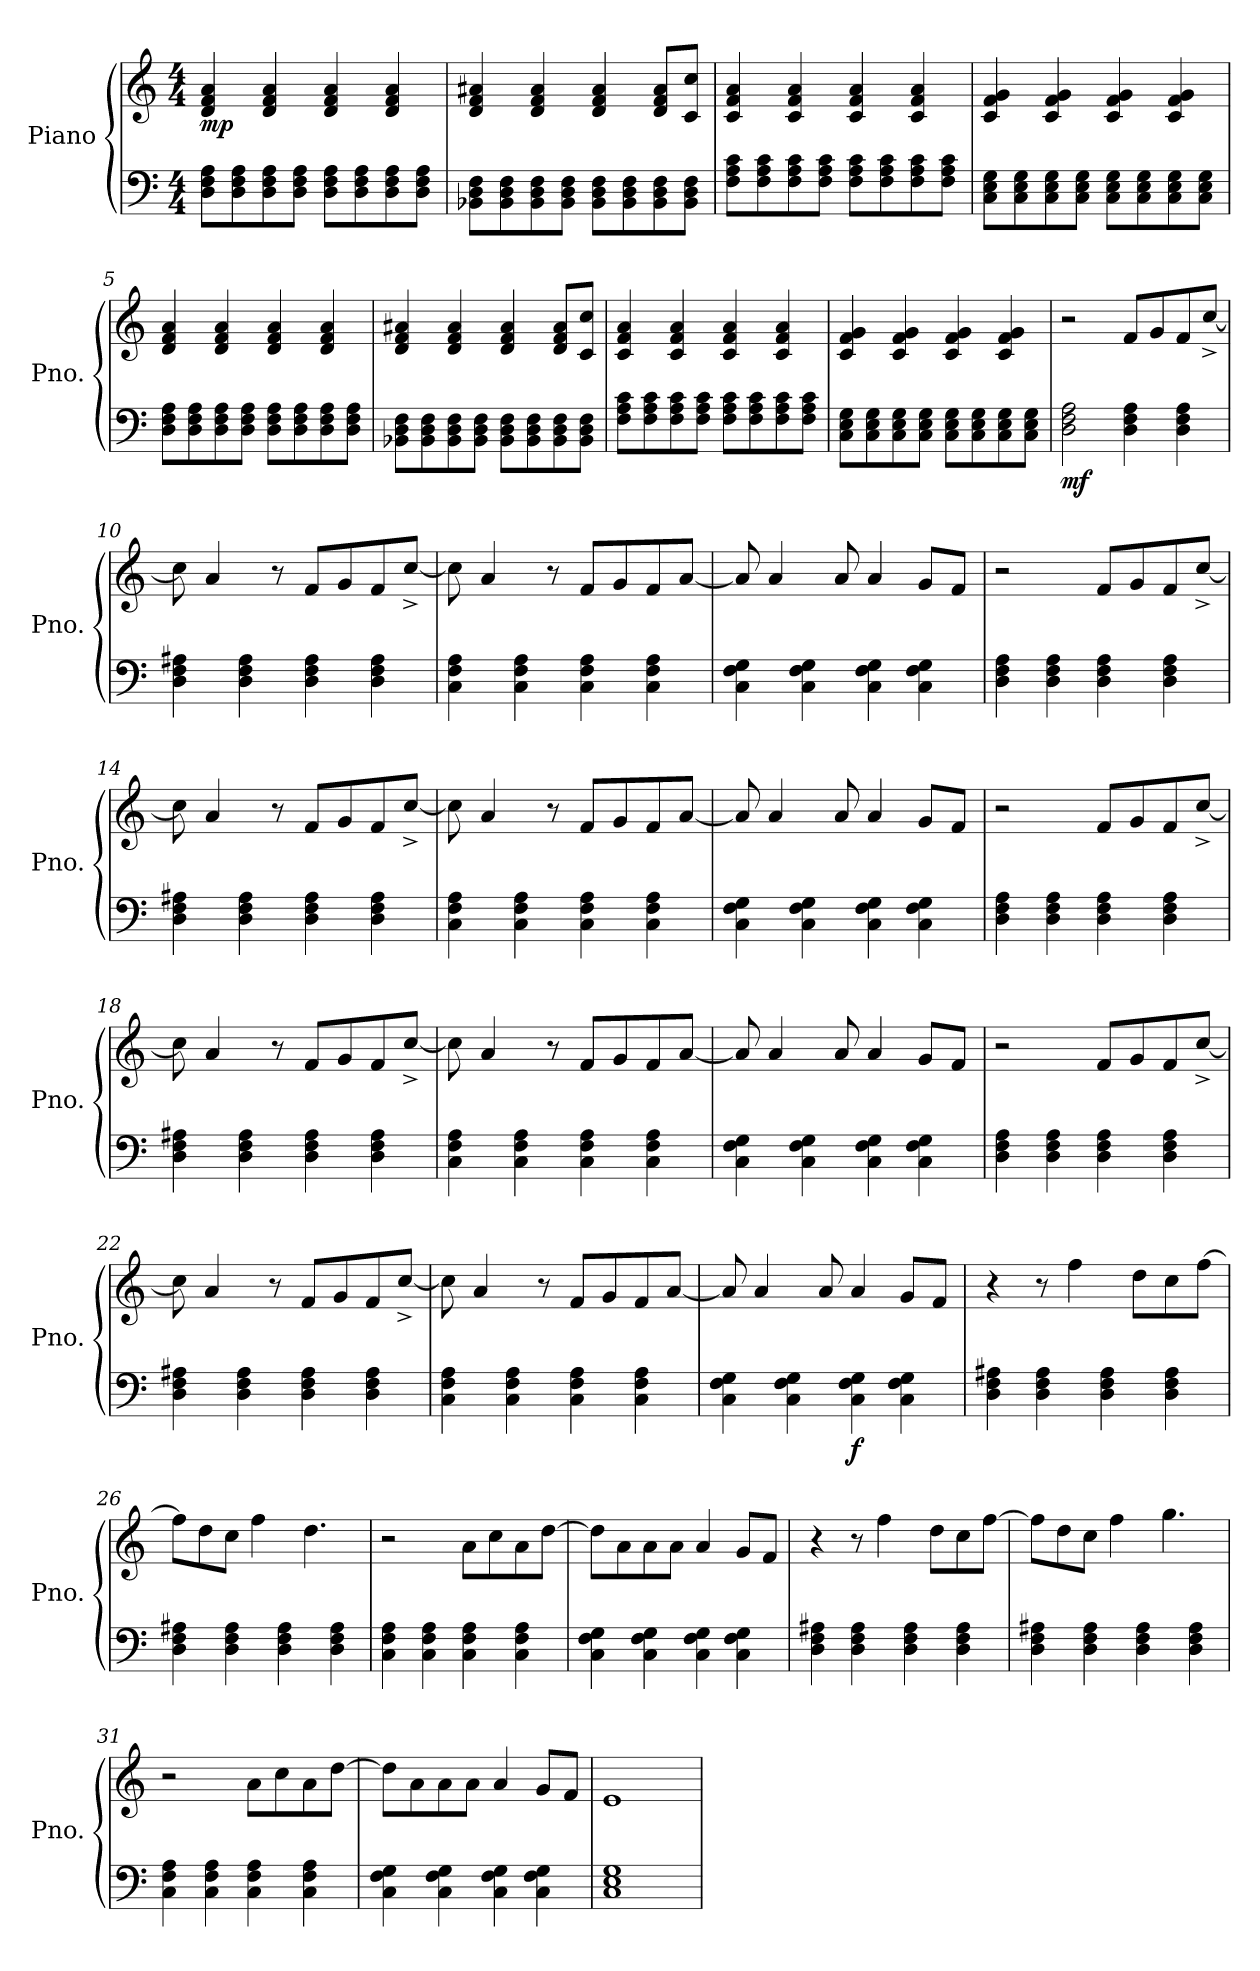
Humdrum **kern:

**kern	**kern	**dynam
*part1	*part1	*part1
*staff2	*staff1	*staff1/2
*I"Piano	*	*
*I'Pno.	*	*
*clefF4	*clefG2	*
*k[]	*k[]	*
*M4/4	*M4/4	*
*MM75	*MM75	*
=1	=1	=1
!	!	!LO:DY:b
8D\ 8F\ 8A\L	4d/ 4f/ 4a/	mp
8D\ 8F\ 8A\	.	.
8D\ 8F\ 8A\	4d/ 4f/ 4a/	.
8D\ 8F\ 8A\J	.	.
8D\ 8F\ 8A\L	4d/ 4f/ 4a/	.
8D\ 8F\ 8A\	.	.
8D\ 8F\ 8A\	4d/ 4f/ 4a/	.
8D\ 8F\ 8A\J	.	.
=2	=2	=2
8BB-X\ 8D\ 8F\L	4d/ 4f/ 4a#X/	.
8BB-\ 8D\ 8F\	.	.
8BB-\ 8D\ 8F\	4d/ 4f/ 4a#/	.
8BB-\ 8D\ 8F\J	.	.
8BB-\ 8D\ 8F\L	4d/ 4f/ 4a#/	.
8BB-\ 8D\ 8F\	.	.
8BB-\ 8D\ 8F\	8d/ 8f/ 8a#/L	.
8BB-\ 8D\ 8F\J	8c/ 8cc/J	.
=3	=3	=3
8F\ 8A\ 8c\L	4c/ 4f/ 4a/	.
8F\ 8A\ 8c\	.	.
8F\ 8A\ 8c\	4c/ 4f/ 4a/	.
8F\ 8A\ 8c\J	.	.
8F\ 8A\ 8c\L	4c/ 4f/ 4a/	.
8F\ 8A\ 8c\	.	.
8F\ 8A\ 8c\	4c/ 4f/ 4a/	.
8F\ 8A\ 8c\J	.	.
=4	=4	=4
8C\ 8E\ 8G\L	4c/ 4f/ 4g/	.
8C\ 8E\ 8G\	.	.
8C\ 8E\ 8G\	4c/ 4f/ 4g/	.
8C\ 8E\ 8G\J	.	.
8C\ 8E\ 8G\L	4c/ 4f/ 4g/	.
8C\ 8E\ 8G\	.	.
8C\ 8E\ 8G\	4c/ 4f/ 4g/	.
8C\ 8E\ 8G\J	.	.
=5	=5	=5
8D\ 8F\ 8A\L	4d/ 4f/ 4a/	.
8D\ 8F\ 8A\	.	.
8D\ 8F\ 8A\	4d/ 4f/ 4a/	.
8D\ 8F\ 8A\J	.	.
8D\ 8F\ 8A\L	4d/ 4f/ 4a/	.
8D\ 8F\ 8A\	.	.
8D\ 8F\ 8A\	4d/ 4f/ 4a/	.
8D\ 8F\ 8A\J	.	.
!!LO:LB:g=z
=6	=6	=6
8BB-X\ 8D\ 8F\L	4d/ 4f/ 4a#X/	.
8BB-\ 8D\ 8F\	.	.
8BB-\ 8D\ 8F\	4d/ 4f/ 4a#/	.
8BB-\ 8D\ 8F\J	.	.
8BB-\ 8D\ 8F\L	4d/ 4f/ 4a#/	.
8BB-\ 8D\ 8F\	.	.
8BB-\ 8D\ 8F\	8d/ 8f/ 8a#/L	.
8BB-\ 8D\ 8F\J	8c/ 8cc/J	.
=7	=7	=7
8F\ 8A\ 8c\L	4c/ 4f/ 4a/	.
8F\ 8A\ 8c\	.	.
8F\ 8A\ 8c\	4c/ 4f/ 4a/	.
8F\ 8A\ 8c\J	.	.
8F\ 8A\ 8c\L	4c/ 4f/ 4a/	.
8F\ 8A\ 8c\	.	.
8F\ 8A\ 8c\	4c/ 4f/ 4a/	.
8F\ 8A\ 8c\J	.	.
=8	=8	=8
8C\ 8E\ 8G\L	4c/ 4f/ 4g/	.
8C\ 8E\ 8G\	.	.
8C\ 8E\ 8G\	4c/ 4f/ 4g/	.
8C\ 8E\ 8G\J	.	.
8C\ 8E\ 8G\L	4c/ 4f/ 4g/	.
8C\ 8E\ 8G\	.	.
8C\ 8E\ 8G\	4c/ 4f/ 4g/	.
8C\ 8E\ 8G\J	.	.
=9	=9	=9
!	!	!LO:DY:b=2
2D\ 2F\ 2A\	2r	mf
4D\ 4F\ 4A\	8f/L	.
.	8g/	.
4D\ 4F\ 4A\	8f/	.
.	[8cc^/J	.
=10	=10	=10
4D\ 4F\ 4A#X\	8cc\]	.
.	4a/	.
4D\ 4F\ 4A#\	.	.
.	8r	.
4D\ 4F\ 4A#\	8f/L	.
.	8g/	.
4D\ 4F\ 4A#\	8f/	.
.	[8cc^/J	.
!!LO:LB:g=z
=11	=11	=11
4C\ 4F\ 4A\	8cc\]	.
.	4a/	.
4C\ 4F\ 4A\	.	.
.	8r	.
4C\ 4F\ 4A\	8f/L	.
.	8g/	.
4C\ 4F\ 4A\	8f/	.
.	[8a/J	.
=12	=12	=12
4C\ 4F\ 4G\	8a/]	.
.	4a/	.
4C\ 4F\ 4G\	.	.
.	8a/	.
4C\ 4F\ 4G\	4a/	.
4C\ 4F\ 4G\	8g/L	.
.	8f/J	.
=13	=13	=13
4D\ 4F\ 4A\	2r	.
4D\ 4F\ 4A\	.	.
4D\ 4F\ 4A\	8f/L	.
.	8g/	.
4D\ 4F\ 4A\	8f/	.
.	[8cc^/J	.
=14	=14	=14
4D\ 4F\ 4A#X\	8cc\]	.
.	4a/	.
4D\ 4F\ 4A#\	.	.
.	8r	.
4D\ 4F\ 4A#\	8f/L	.
.	8g/	.
4D\ 4F\ 4A#\	8f/	.
.	[8cc^/J	.
=15	=15	=15
4C\ 4F\ 4A\	8cc\]	.
.	4a/	.
4C\ 4F\ 4A\	.	.
.	8r	.
4C\ 4F\ 4A\	8f/L	.
.	8g/	.
4C\ 4F\ 4A\	8f/	.
.	[8a/J	.
!!LO:LB:g=z
=16	=16	=16
4C\ 4F\ 4G\	8a/]	.
.	4a/	.
4C\ 4F\ 4G\	.	.
.	8a/	.
4C\ 4F\ 4G\	4a/	.
4C\ 4F\ 4G\	8g/L	.
.	8f/J	.
=17	=17	=17
4D\ 4F\ 4A\	2r	.
4D\ 4F\ 4A\	.	.
4D\ 4F\ 4A\	8f/L	.
.	8g/	.
4D\ 4F\ 4A\	8f/	.
.	[8cc^/J	.
=18	=18	=18
4D\ 4F\ 4A#X\	8cc\]	.
.	4a/	.
4D\ 4F\ 4A#\	.	.
.	8r	.
4D\ 4F\ 4A#\	8f/L	.
.	8g/	.
4D\ 4F\ 4A#\	8f/	.
.	[8cc^/J	.
=19	=19	=19
4C\ 4F\ 4A\	8cc\]	.
.	4a/	.
4C\ 4F\ 4A\	.	.
.	8r	.
4C\ 4F\ 4A\	8f/L	.
.	8g/	.
4C\ 4F\ 4A\	8f/	.
.	[8a/J	.
=20	=20	=20
4C\ 4F\ 4G\	8a/]	.
.	4a/	.
4C\ 4F\ 4G\	.	.
.	8a/	.
4C\ 4F\ 4G\	4a/	.
4C\ 4F\ 4G\	8g/L	.
.	8f/J	.
!!LO:LB:g=z
=21	=21	=21
4D\ 4F\ 4A\	2r	.
4D\ 4F\ 4A\	.	.
4D\ 4F\ 4A\	8f/L	.
.	8g/	.
4D\ 4F\ 4A\	8f/	.
.	[8cc^/J	.
=22	=22	=22
4D\ 4F\ 4A#X\	8cc\]	.
.	4a/	.
4D\ 4F\ 4A#\	.	.
.	8r	.
4D\ 4F\ 4A#\	8f/L	.
.	8g/	.
4D\ 4F\ 4A#\	8f/	.
.	[8cc^/J	.
=23	=23	=23
4C\ 4F\ 4A\	8cc\]	.
.	4a/	.
4C\ 4F\ 4A\	.	.
.	8r	.
4C\ 4F\ 4A\	8f/L	.
.	8g/	.
4C\ 4F\ 4A\	8f/	.
.	[8a/J	.
=24	=24	=24
4C\ 4F\ 4G\	8a/]	.
.	4a/	.
4C\ 4F\ 4G\	.	.
.	8a/	.
!	!	!LO:DY:b=2
4C\ 4F\ 4G\	4a/	f
4C\ 4F\ 4G\	8g/L	.
.	8f/J	.
=25	=25	=25
4D\ 4F\ 4A#X\	4r	.
4D\ 4F\ 4A#\	8r	.
.	4ff\	.
4D\ 4F\ 4A#\	.	.
.	8dd\L	.
4D\ 4F\ 4A#\	8cc\	.
.	[8ff\J	.
!!LO:PB:g=z
=26	=26	=26
4D\ 4F\ 4A#X\	8ff\L]	.
.	8dd\	.
4D\ 4F\ 4A#\	8cc\J	.
.	4ff\	.
4D\ 4F\ 4A#\	.	.
.	4.dd\	.
4D\ 4F\ 4A#\	.	.
=27	=27	=27
4C\ 4F\ 4A\	2r	.
4C\ 4F\ 4A\	.	.
4C\ 4F\ 4A\	8a\L	.
.	8cc\	.
4C\ 4F\ 4A\	8a\	.
.	[8dd\J	.
=28	=28	=28
4C\ 4F\ 4G\	8dd\L]	.
.	8a\	.
4C\ 4F\ 4G\	8a\	.
.	8a\J	.
4C\ 4F\ 4G\	4a/	.
4C\ 4F\ 4G\	8g/L	.
.	8f/J	.
=29	=29	=29
4D\ 4F\ 4A#X\	4r	.
4D\ 4F\ 4A#\	8r	.
.	4ff\	.
4D\ 4F\ 4A#\	.	.
.	8dd\L	.
4D\ 4F\ 4A#\	8cc\	.
.	[8ff\J	.
=30	=30	=30
4D\ 4F\ 4A#X\	8ff\L]	.
.	8dd\	.
4D\ 4F\ 4A#\	8cc\J	.
.	4ff\	.
4D\ 4F\ 4A#\	.	.
.	4.gg\	.
4D\ 4F\ 4A#\	.	.
=31	=31	=31
4C\ 4F\ 4A\	2r	.
4C\ 4F\ 4A\	.	.
4C\ 4F\ 4A\	8a\L	.
.	8cc\	.
4C\ 4F\ 4A\	8a\	.
.	[8dd\J	.
!!LO:LB:g=z
=32	=32	=32
4C\ 4F\ 4G\	8dd\L]	.
.	8a\	.
4C\ 4F\ 4G\	8a\	.
.	8a\J	.
4C\ 4F\ 4G\	4a/	.
4C\ 4F\ 4G\	8g/L	.
.	8f/J	.
=33	=33	=33
1C 1E 1G	1e	.
=	=	=
*-	*-	*-
